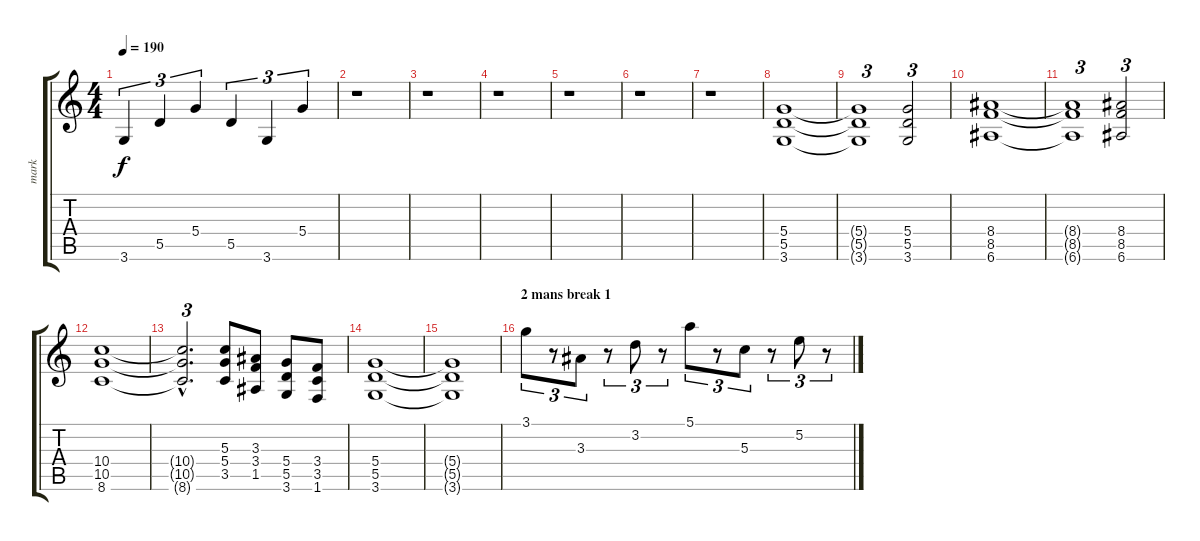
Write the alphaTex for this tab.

\track ("mark" "mark") {instrument overdrivenguitar}
\staff {score tabs}
\tuning (E4 B3 G3 D3 A2 E2) {hide}
\ts (4 4)
\tempo 190
\clef g2
\ks c
3.6.4{tu (3 2) dy f} 5.5.4{tu (3 2)} 5.4.4{tu (3 2)} 5.5.4{tu (3 2)} 3.6.4{tu (3 2)} 5.4.4{tu (3 2)} |
r.1 |
r.1 |
r.1 |
r.1 |
r.1 |
r.1 |
(5.4 5.5 3.6).1 |
(5.4{t} 5.5{t} 3.6{t}).1{tu (3 2)} (5.4 5.5 3.6).2{tu (3 2)} |
(8.4 8.5 6.6).1 |
(8.4{t} 8.5{t} 6.6{t}).1{tu (3 2)} (8.4 8.5 6.6).2{tu (3 2)} |
(10.4 10.5 8.6).1 |
(10.4{hac t} 10.5{hac t} 8.6{hac t}).2{d tu (3 2)} (5.3 5.4 3.5).8 (3.3 3.4 1.5).8 (5.4 5.5 3.6).8 (3.4 3.5 1.6).8 |
(5.4 5.5 3.6).1 |
(5.4{t} 5.5{t} 3.6{t}).1 |
\section ("" "2 mans break 1")
3.1.8{tu (3 2) volume 13} r.8{tu (3 2)} 3.3.8{tu (3 2)} r.8{tu (3 2)} 3.2.8{tu (3 2)} r.8{tu (3 2)} 5.1.8{tu (3 2)} r.8{tu (3 2)} 5.3.8{tu (3 2)} r.8{tu (3 2)} 5.2.8{tu (3 2)} r.8{tu (3 2)}
